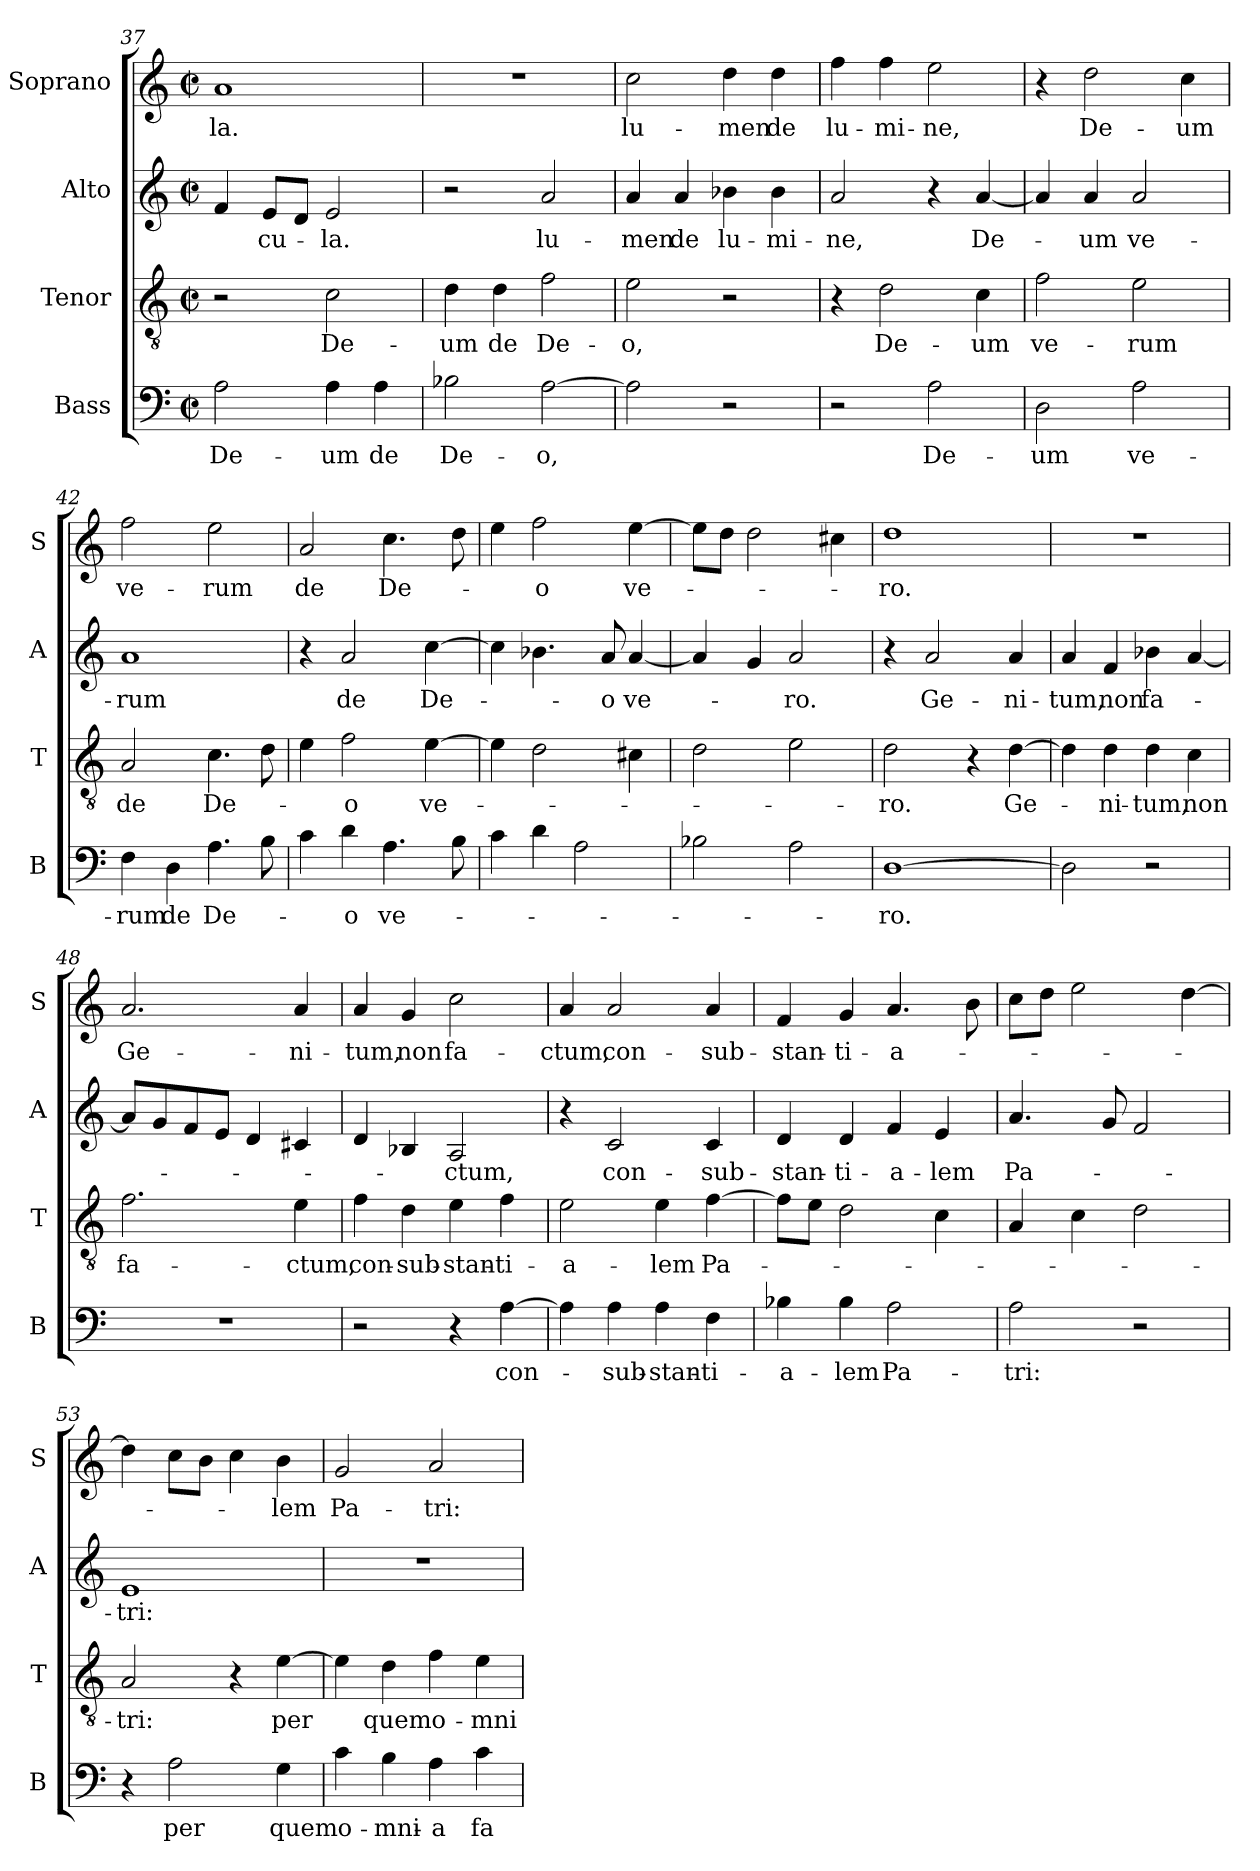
**kern	**text	**kern	**text	**kern	**text	**kern	**text
*part4	*part4	*part3	*part3	*part2	*part2	*part1	*part1
*staff4	*staff4	*staff3	*staff3	*staff2	*staff2	*staff1	*staff1
*I"Bass	*	*I"Tenor	*	*I"Alto	*	*I"Soprano	*
*I'B	*	*I'T	*	*I'A	*	*I'S	*
!!LO:LB:g=z
*clefF4	*	*clefGv2	*	*clefG2	*	*clefG2	*
*k[]	*	*k[]	*	*k[]	*	*k[]	*
*a:	*	*a:	*	*a:	*	*a:	*
*M2/2	*	*M2/2	*	*M2/2	*	*M2/2	*
*met(c|)	*	*met(c|)	*	*met(c|)	*	*met(c|)	*
=37	=37	=37	=37	=37	=37	=37	=37
!	!LO:LY:b	!	!	!	!	!	!LO:LY:b
2A\	De-	2r	.	4f/	.	1a	-la.
!	!	!	!	!	!LO:LY:b	!	!
.	.	.	.	8e/L	-cu-	.	.
.	.	.	.	8d/J	.	.	.
!	!LO:LY:b	!	!LO:LY:b	!	!LO:LY:b	!	!
4A\	-um	2c\	De-	2e/	-la.	.	.
!	!LO:LY:b	!	!	!	!	!	!
4A\	de	.	.	.	.	.	.
=38	=38	=38	=38	=38	=38	=38	=38
!	!LO:LY:b	!	!LO:LY:b	!	!	!	!
2B-X\	De-	4d\	-um	2r	.	1r	.
!	!	!	!LO:LY:b	!	!	!	!
.	.	4d\	de	.	.	.	.
!	!LO:LY:b	!	!LO:LY:b	!	!LO:LY:b	!	!
[2A\	-o,	2f\	De-	2a/	lu-	.	.
=39	=39	=39	=39	=39	=39	=39	=39
!	!	!	!LO:LY:b	!	!LO:LY:b	!	!LO:LY:b
2A\]	.	2e\	-o,	4a/	-men	2cc\	lu-
!	!	!	!	!	!LO:LY:b	!	!
.	.	.	.	4a/	de	.	.
!	!	!	!	!	!LO:LY:b	!	!LO:LY:b
2r	.	2r	.	4b-X\	lu-	4dd\	-men
!	!	!	!	!	!LO:LY:b	!	!LO:LY:b
.	.	.	.	4b-\	-mi-	4dd\	de
=40	=40	=40	=40	=40	=40	=40	=40
!	!	!	!	!	!LO:LY:b	!	!LO:LY:b
2r	.	4r	.	2a/	-ne,	4ff\	lu-
!	!	!	!LO:LY:b	!	!	!	!LO:LY:b
.	.	2d\	De-	.	.	4ff\	-mi-
!	!LO:LY:b	!	!	!	!	!	!LO:LY:b
2A\	De-	.	.	4r	.	2ee\	-ne,
!	!	!	!LO:LY:b	!	!LO:LY:b	!	!
.	.	4c\	-um	[4a/	De-	.	.
=41	=41	=41	=41	=41	=41	=41	=41
!	!LO:LY:b	!	!LO:LY:b	!	!	!	!
2D\	-um	2f\	ve-	4a/]	.	4r	.
!	!	!	!	!	!LO:LY:b	!	!LO:LY:b
.	.	.	.	4a/	-um	2dd\	De-
!	!LO:LY:b	!	!LO:LY:b	!	!LO:LY:b	!	!
2A\	ve-	2e\	-rum	2a/	ve-	.	.
!	!	!	!	!	!	!	!LO:LY:b
.	.	.	.	.	.	4cc\	-um
=42	=42	=42	=42	=42	=42	=42	=42
!	!LO:LY:b	!	!LO:LY:b	!	!LO:LY:b	!	!LO:LY:b
4F\	-rum	2A/	de	1a	-rum	2ff\	ve-
!	!LO:LY:b	!	!	!	!	!	!
4D\	de	.	.	.	.	.	.
!	!LO:LY:b	!	!LO:LY:b	!	!	!	!LO:LY:b
4.A\	De-	4.c\	De-	.	.	2ee\	-rum
8B\	.	8d\	.	.	.	.	.
=43	=43	=43	=43	=43	=43	=43	=43
!	!	!	!	!	!	!	!LO:LY:b
4c\	.	4e\	.	4r	.	2a/	de
!	!LO:LY:b	!	!LO:LY:b	!	!LO:LY:b	!	!
4d\	-o	2f\	-o	2a/	de	.	.
!	!LO:LY:b	!	!	!	!	!	!LO:LY:b
4.A\	ve-	.	.	.	.	4.cc\	De-
!	!	!	!LO:LY:b	!	!LO:LY:b	!	!
.	.	[4e\	ve-	[4cc\	De-	.	.
8B\	.	.	.	.	.	8dd\	.
!!LO:LB:g=z
=44	=44	=44	=44	=44	=44	=44	=44
4c\	.	4e\]	.	4cc\]	.	4ee\	.
!	!	!	!	!	!	!	!LO:LY:b
4d\	.	2d\	.	4.b-X\	.	2ff\	-o
2A\	.	.	.	.	.	.	.
!	!	!	!	!	!LO:LY:b	!	!
.	.	.	.	8a/	-o	.	.
!	!	!	!	!	!LO:LY:b	!	!LO:LY:b
.	.	4c#X\	.	[4a/	ve-	[4ee\	ve-
=45	=45	=45	=45	=45	=45	=45	=45
2B-X\	.	2d\	.	4a/]	.	8ee\L]	.
.	.	.	.	.	.	8dd\J	.
.	.	.	.	4g/	.	2dd\	.
!	!	!	!	!	!LO:LY:b	!	!
2A\	.	2e\	.	2a/	-ro.	.	.
.	.	.	.	.	.	4cc#X\	.
=46	=46	=46	=46	=46	=46	=46	=46
!	!LO:LY:b	!	!LO:LY:b	!	!	!	!LO:LY:b
[1D	-ro.	2d\	-ro.	4r	.	1dd	-ro.
!	!	!	!	!	!LO:LY:b	!	!
.	.	.	.	2a/	Ge-	.	.
.	.	4r	.	.	.	.	.
!	!	!	!LO:LY:b	!	!LO:LY:b	!	!
.	.	[4d\	Ge-	4a/	-ni-	.	.
=47	=47	=47	=47	=47	=47	=47	=47
!	!	!	!	!	!LO:LY:b	!	!
2D\]	.	4d\]	.	4a/	-tum,	1r	.
!	!	!	!LO:LY:b	!	!LO:LY:b	!	!
.	.	4d\	-ni-	4f/	non	.	.
!	!	!	!LO:LY:b	!	!LO:LY:b	!	!
2r	.	4d\	-tum,	4b-X\	fa-	.	.
!	!	!	!LO:LY:b	!	!	!	!
.	.	4c\	non	[4a/	.	.	.
=48	=48	=48	=48	=48	=48	=48	=48
!	!	!	!LO:LY:b	!	!	!	!LO:LY:b
1r	.	2.f\	fa-	8a/L]	.	2.a/	Ge-
.	.	.	.	8g/	.	.	.
.	.	.	.	8f/	.	.	.
.	.	.	.	8e/J	.	.	.
.	.	.	.	4d/	.	.	.
!	!	!	!LO:LY:b	!	!	!	!LO:LY:b
.	.	4e\	-ctum,	4c#X/	.	4a/	-ni-
=49	=49	=49	=49	=49	=49	=49	=49
!	!	!	!LO:LY:b	!	!	!	!LO:LY:b
2r	.	4f\	con-	4d/	.	4a/	-tum,
!	!	!	!LO:LY:b	!	!	!	!LO:LY:b
.	.	4d\	-sub-	4B-X/	.	4g/	non
!	!	!	!LO:LY:b	!	!LO:LY:b	!	!LO:LY:b
4r	.	4e\	-stan-	2A/	-ctum,	2cc\	fa-
!	!LO:LY:b	!	!LO:LY:b	!	!	!	!
[4A\	con-	4f\	-ti-	.	.	.	.
!!LO:PB:g=z
=50	=50	=50	=50	=50	=50	=50	=50
!	!	!	!LO:LY:b	!	!	!	!LO:LY:b
4A\]	.	2e\	-a-	4r	.	4a/	-ctum,
!	!LO:LY:b	!	!	!	!LO:LY:b	!	!LO:LY:b
4A\	-sub-	.	.	2c/	con-	2a/	con-
!	!LO:LY:b	!	!LO:LY:b	!	!	!	!
4A\	-stan-	4e\	-lem	.	.	.	.
!	!LO:LY:b	!	!LO:LY:b	!	!LO:LY:b	!	!LO:LY:b
4F\	-ti-	[4f\	Pa-	4c/	-sub-	4a/	-sub-
=51	=51	=51	=51	=51	=51	=51	=51
!	!LO:LY:b	!	!	!	!LO:LY:b	!	!LO:LY:b
4B-X\	-a-	8f\L]	.	4d/	-stan-	4f/	-stan-
.	.	8e\J	.	.	.	.	.
!	!LO:LY:b	!	!	!	!LO:LY:b	!	!LO:LY:b
4B-\	-lem	2d\	.	4d/	-ti-	4g/	-ti-
!	!LO:LY:b	!	!	!	!LO:LY:b	!	!LO:LY:b
2A\	Pa-	.	.	4f/	-a-	4.a/	-a-
!	!	!	!	!	!LO:LY:b	!	!
.	.	4c\	.	4e/	-lem	.	.
.	.	.	.	.	.	8b\	.
=52	=52	=52	=52	=52	=52	=52	=52
!	!LO:LY:b	!	!	!	!LO:LY:b	!	!
2A\	-tri:	4A/	.	4.a/	Pa-	8cc\L	.
.	.	.	.	.	.	8dd\J	.
.	.	4c\	.	.	.	2ee\	.
.	.	.	.	8g/	.	.	.
2r	.	2d\	.	2f/	.	.	.
.	.	.	.	.	.	[4dd\	.
=53	=53	=53	=53	=53	=53	=53	=53
!	!	!	!LO:LY:b	!	!LO:LY:b	!	!
4r	.	2A/	-tri:	1e	-tri:	4dd\]	.
!	!LO:LY:b	!	!	!	!	!	!
2A\	per	.	.	.	.	8cc\L	.
.	.	.	.	.	.	8b\J	.
.	.	4r	.	.	.	4cc\	.
!	!LO:LY:b	!	!LO:LY:b	!	!	!	!LO:LY:b
4G\	quem	[4e\	per	.	.	4b\	-lem
=54	=54	=54	=54	=54	=54	=54	=54
!	!LO:LY:b	!	!	!	!	!	!LO:LY:b
4c\	o-	4e\]	.	1r	.	2g/	Pa-
!	!LO:LY:b	!	!LO:LY:b	!	!	!	!
4B\	-mni-	4d\	quem	.	.	.	.
!	!LO:LY:b	!	!LO:LY:b	!	!	!	!LO:LY:b
4A\	-a	4f\	o-	.	.	2a/	-tri:
!	!LO:LY:b	!	!LO:LY:b	!	!	!	!
4c\	fa-	4e\	-mni-	.	.	.	.
=	=	=	=	=	=	=	=
*-	*-	*-	*-	*-	*-	*-	*-
